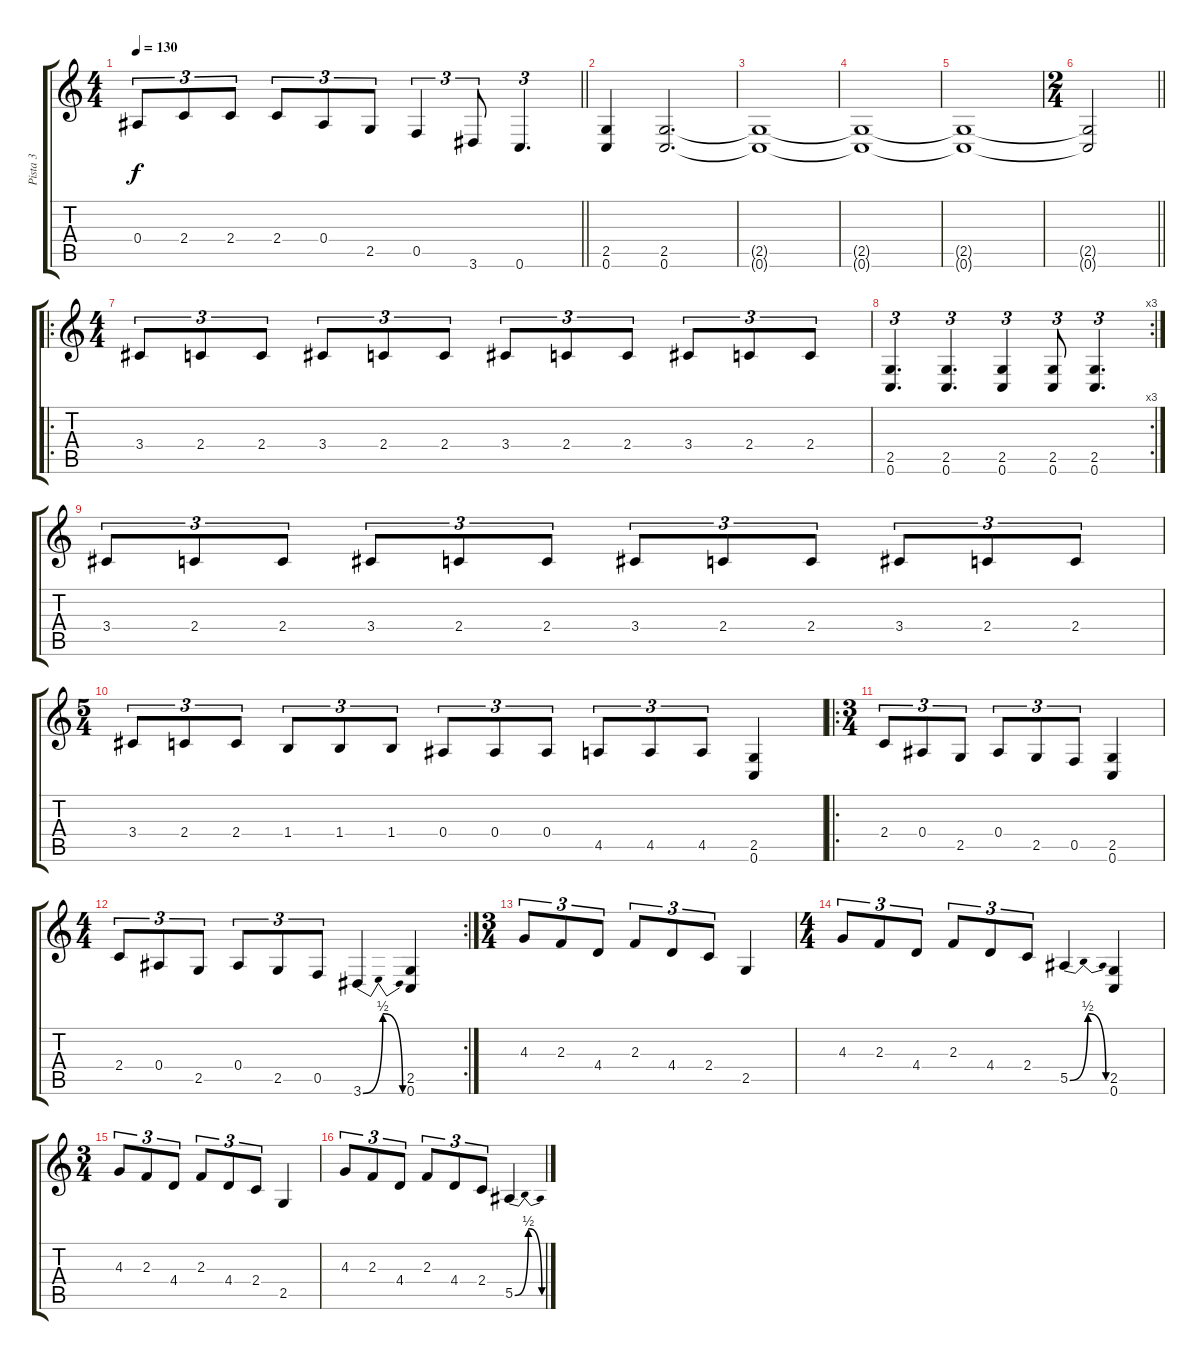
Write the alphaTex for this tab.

\track ("Pista 3" "Pista 3") {instrument overdrivenguitar}
\staff {score tabs}
\tuning (E4 B3 Eb3 Bb2 F2 C2) {hide}
\ts (4 4)
\tempo 130
\clef g2
\barLineRight lightlight
\ks c
0.4.8{tu (3 2) dy f} 2.4.8{tu (3 2)} 2.4.8{tu (3 2)} 2.4.8{tu (3 2)} 0.4.8{tu (3 2)} 2.5.8{tu (3 2)} 0.5.4{tu (3 2)} 3.6.8{tu (3 2)} 0.6.4{d tu (3 2)} |
(2.5 0.6).4 (2.5 0.6).2{d} |
(2.5{t} 0.6{t}).1 |
(2.5{t} 0.6{t}).1 |
(2.5{t} 0.6{t}).1 |
\ts (2 4)
\barLineRight lightlight
(2.5{t} 0.6{t}).2 |
\ro
\ts (4 4)
3.4.8{tu (3 2)} 2.4.8{tu (3 2)} 2.4.8{tu (3 2)} 3.4.8{tu (3 2)} 2.4.8{tu (3 2)} 2.4.8{tu (3 2)} 3.4.8{tu (3 2)} 2.4.8{tu (3 2)} 2.4.8{tu (3 2)} 3.4.8{tu (3 2)} 2.4.8{tu (3 2)} 2.4.8{tu (3 2)} |
\rc 3
(2.5 0.6).4{d tu (3 2)} (2.5 0.6).4{d tu (3 2)} (2.5 0.6).4{tu (3 2)} (2.5 0.6).8{tu (3 2)} (2.5 0.6).4{d tu (3 2)} |
3.4.8{tu (3 2)} 2.4.8{tu (3 2)} 2.4.8{tu (3 2)} 3.4.8{tu (3 2)} 2.4.8{tu (3 2)} 2.4.8{tu (3 2)} 3.4.8{tu (3 2)} 2.4.8{tu (3 2)} 2.4.8{tu (3 2)} 3.4.8{tu (3 2)} 2.4.8{tu (3 2)} 2.4.8{tu (3 2)} |
\ts (5 4)
3.4.8{tu (3 2)} 2.4.8{tu (3 2)} 2.4.8{tu (3 2)} 1.4.8{tu (3 2)} 1.4.8{tu (3 2)} 1.4.8{tu (3 2)} 0.4.8{tu (3 2)} 0.4.8{tu (3 2)} 0.4.8{tu (3 2)} 4.5.8{tu (3 2)} 4.5.8{tu (3 2)} 4.5.8{tu (3 2)} (2.5 0.6).4 |
\ro
\ts (3 4)
2.4.8{tu (3 2)} 0.4.8{tu (3 2)} 2.5.8{tu (3 2)} 0.4.8{tu (3 2)} 2.5.8{tu (3 2)} 0.5.8{tu (3 2)} (2.5 0.6).4 |
\rc 2
\ts (4 4)
2.4.8{tu (3 2)} 0.4.8{tu (3 2)} 2.5.8{tu (3 2)} 0.4.8{tu (3 2)} 2.5.8{tu (3 2)} 0.5.8{tu (3 2)} 3.6{be (bendrelease 0 0 15 2 45 2 60 0)}.4 (2.5 0.6).4 |
\ts (3 4)
4.3.8{tu (3 2)} 2.3.8{tu (3 2)} 4.4.8{tu (3 2)} 2.3.8{tu (3 2)} 4.4.8{tu (3 2)} 2.4.8{tu (3 2)} 2.5.4 |
\ts (4 4)
4.3.8{tu (3 2)} 2.3.8{tu (3 2)} 4.4.8{tu (3 2)} 2.3.8{tu (3 2)} 4.4.8{tu (3 2)} 2.4.8{tu (3 2)} 5.5{be (bendrelease 0 0 15 2 45 2 60 0)}.4 (2.5 0.6).4 |
\ts (3 4)
4.3.8{tu (3 2)} 2.3.8{tu (3 2)} 4.4.8{tu (3 2)} 2.3.8{tu (3 2)} 4.4.8{tu (3 2)} 2.4.8{tu (3 2)} 2.5.4 |
4.3.8{tu (3 2)} 2.3.8{tu (3 2)} 4.4.8{tu (3 2)} 2.3.8{tu (3 2)} 4.4.8{tu (3 2)} 2.4.8{tu (3 2)} 5.5{be (bendrelease 0 0 15 2 45 2 60 0)}.4
